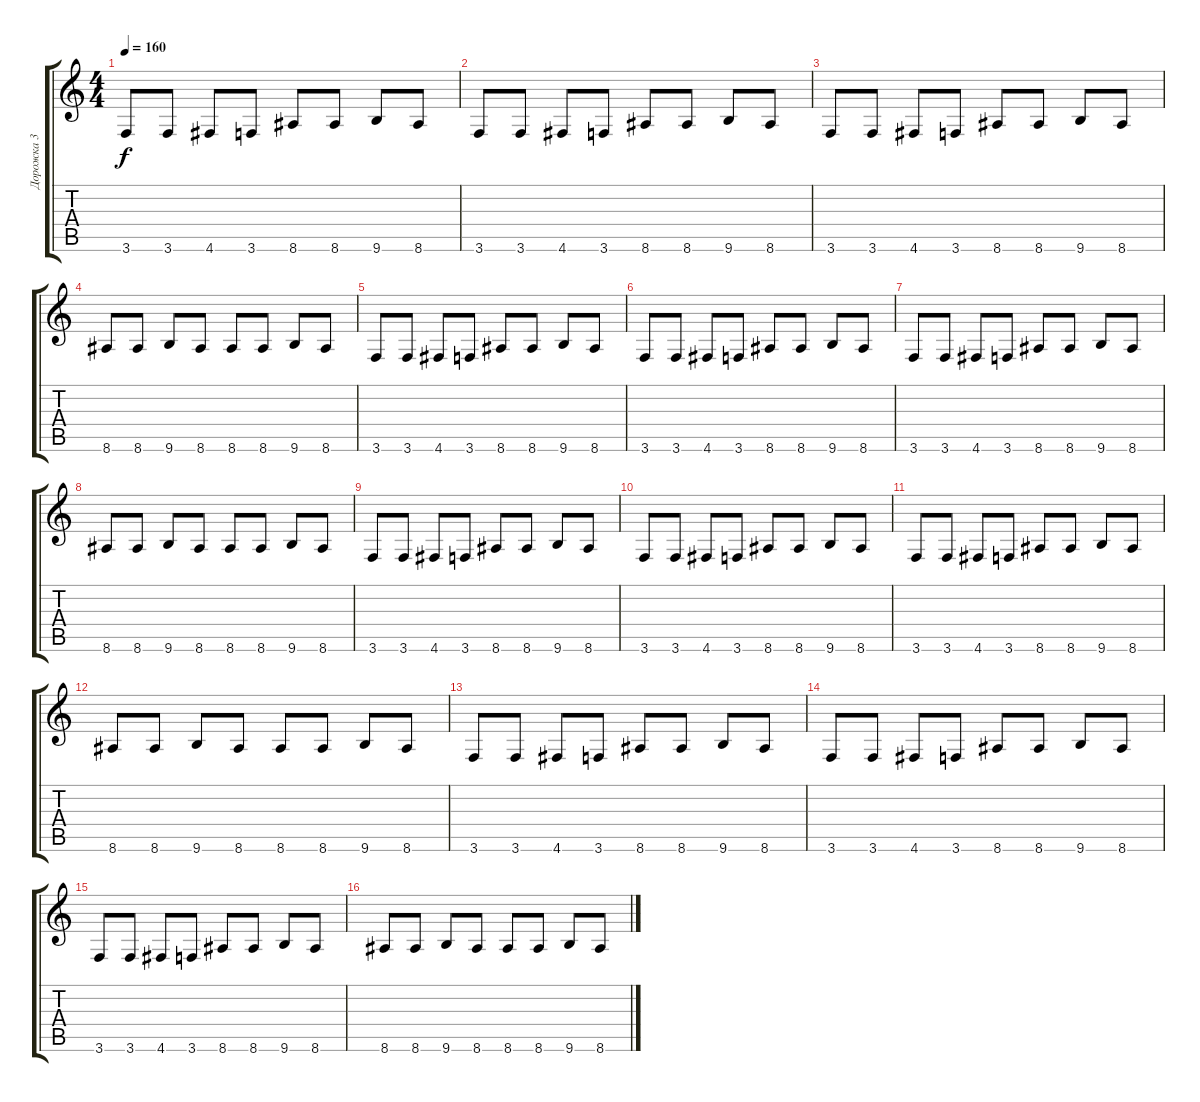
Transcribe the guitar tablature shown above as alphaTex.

\track ("Дорожка 3" "Дорожка 3") {instrument electricbasspick}
\staff {score tabs}
\tuning (E4 B3 G3 D3 A2 D2) {hide}
\ts (4 4)
\tempo 160
\clef g2
\ks c
3.6.8{dy f} 3.6.8 4.6.8 3.6.8 8.6.8 8.6.8 9.6.8 8.6.8 |
3.6.8 3.6.8 4.6.8 3.6.8 8.6.8 8.6.8 9.6.8 8.6.8 |
3.6.8 3.6.8 4.6.8 3.6.8 8.6.8 8.6.8 9.6.8 8.6.8 |
8.6.8 8.6.8 9.6.8 8.6.8 8.6.8 8.6.8 9.6.8 8.6.8 |
3.6.8 3.6.8 4.6.8 3.6.8 8.6.8 8.6.8 9.6.8 8.6.8 |
3.6.8 3.6.8 4.6.8 3.6.8 8.6.8 8.6.8 9.6.8 8.6.8 |
3.6.8 3.6.8 4.6.8 3.6.8 8.6.8 8.6.8 9.6.8 8.6.8 |
8.6.8 8.6.8 9.6.8 8.6.8 8.6.8 8.6.8 9.6.8 8.6.8 |
3.6.8 3.6.8 4.6.8 3.6.8 8.6.8 8.6.8 9.6.8 8.6.8 |
3.6.8 3.6.8 4.6.8 3.6.8 8.6.8 8.6.8 9.6.8 8.6.8 |
3.6.8 3.6.8 4.6.8 3.6.8 8.6.8 8.6.8 9.6.8 8.6.8 |
8.6.8 8.6.8 9.6.8 8.6.8 8.6.8 8.6.8 9.6.8 8.6.8 |
3.6.8 3.6.8 4.6.8 3.6.8 8.6.8 8.6.8 9.6.8 8.6.8 |
3.6.8 3.6.8 4.6.8 3.6.8 8.6.8 8.6.8 9.6.8 8.6.8 |
3.6.8 3.6.8 4.6.8 3.6.8 8.6.8 8.6.8 9.6.8 8.6.8 |
8.6.8 8.6.8 9.6.8 8.6.8 8.6.8 8.6.8 9.6.8 8.6.8
